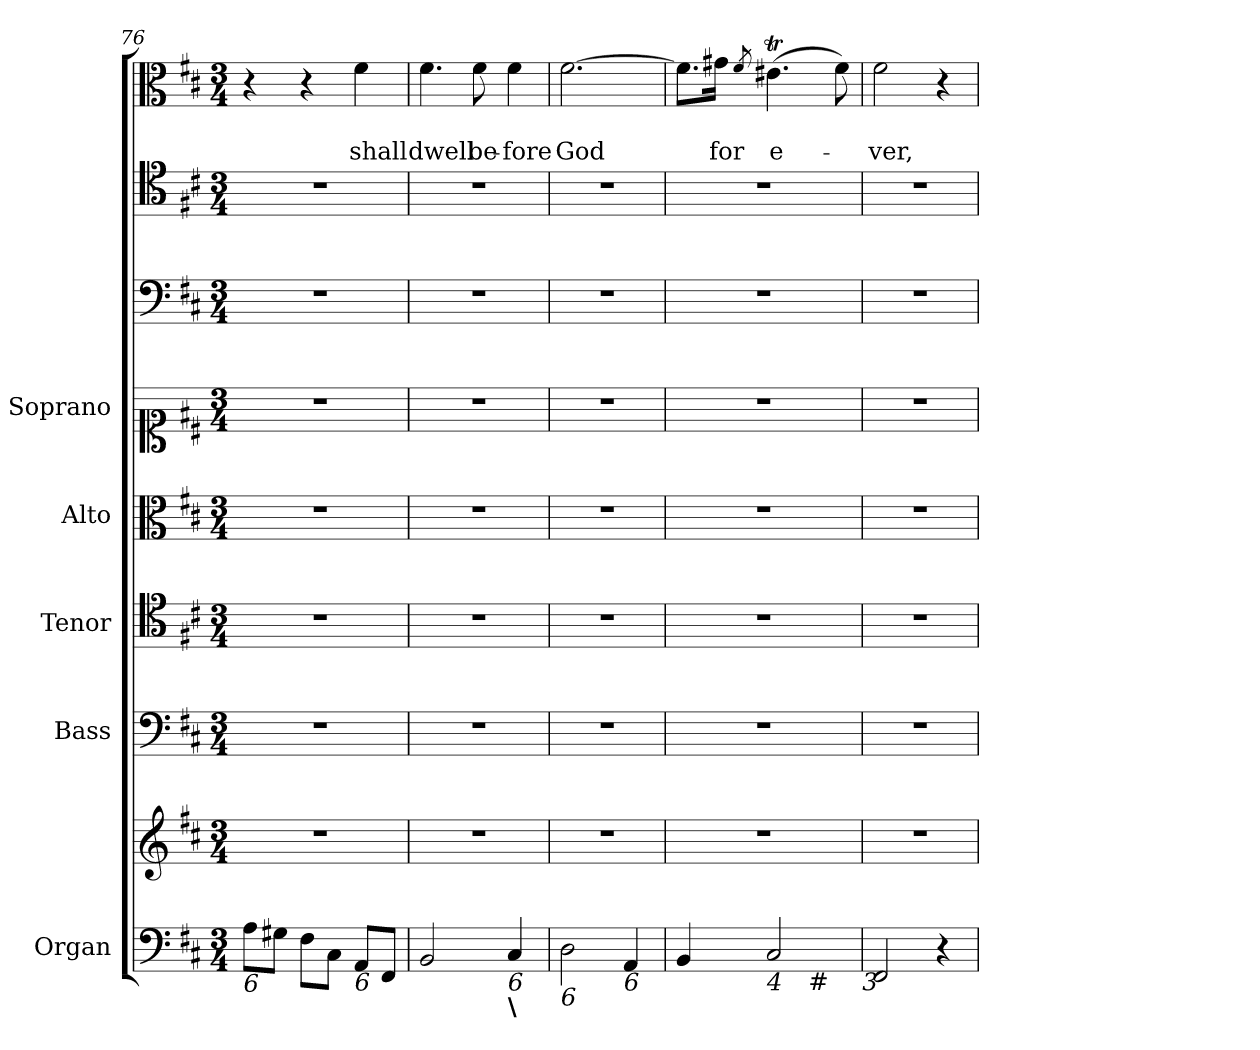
**kern	**kern	**kern	**kern	**kern	**kern	**kern	**kern	**kern	**text	**text
*part8	*part8	*part7	*part6	*part5	*part4	*part3	*part2	*part1	*part1	*part1
*staff9	*staff8	*staff7	*staff6	*staff5	*staff4	*staff3	*staff2	*staff1	*staff1	*staff1
*I"Organ	*	*I"Bass	*I"Tenor	*I"Alto	*I"Soprano	*	*	*	*	*
*I'Org.	*	*I'B	*I'T	*I'A	*I'S	*	*	*	*	*
*clefF4	*clefG2	*clefF4	*clefC4	*clefC3	*clefC1	*clefF4	*clefC4	*clefC3	*	*
*k[f#c#]	*k[f#c#]	*k[f#c#]	*k[f#c#]	*k[f#c#]	*k[f#c#]	*k[f#c#]	*k[f#c#]	*k[f#c#]	*	*
*D:	*D:	*D:	*D:	*D:	*D:	*D:	*D:	*D:	*	*
*M3/4	*M3/4	*M3/4	*M3/4	*M3/4	*M3/4	*M3/4	*M3/4	*M3/4	*	*
=76	=76	=76	=76	=76	=76	=76	=76	=76	=76	=76
!LO:TX:b:i:t=6	!	!	!	!	!	!	!	!	!	!
8A\L	2.r	2.r	2.r	2.r	2.r	2.r	2.r	4r	.	.
8G#X\J	.	.	.	.	.	.	.	.	.	.
8F#\L	.	.	.	.	.	.	.	4r	.	.
8C#\J	.	.	.	.	.	.	.	.	.	.
!LO:TX:b:i:t=6	!	!	!	!	!	!	!	!	!	!
!	!	!	!	!	!	!	!	!	!	!LO:LY:b
8AA/L	.	.	.	.	.	.	.	4f#\	.	shall
8FF#/J	.	.	.	.	.	.	.	.	.	.
=77	=77	=77	=77	=77	=77	=77	=77	=77	=77	=77
!	!	!	!	!	!	!	!	!	!	!LO:LY:b
2BB/	2.r	2.r	2.r	2.r	2.r	2.r	2.r	4.f#\	.	dwell
!	!	!	!	!	!	!	!	!	!	!LO:LY:b
.	.	.	.	.	.	.	.	8f#\	.	be-
!LO:TX:b:i:t=6	!	!	!	!	!	!	!	!	!	!
!LO:TX:b:B:t=\	!	!	!	!	!	!	!	!	!	!
!	!	!	!	!	!	!	!	!	!	!LO:LY:b
4C#/	.	.	.	.	.	.	.	4f#\	.	-fore
=78	=78	=78	=78	=78	=78	=78	=78	=78	=78	=78
!LO:TX:b:i:t=6	!	!	!	!	!	!	!	!	!	!
!	!	!	!	!	!	!	!	!	!	!LO:LY:b
2D\	2.r	2.r	2.r	2.r	2.r	2.r	2.r	[2.f#\	.	God
!LO:TX:b:i:t=6	!	!	!	!	!	!	!	!	!	!
4AA/	.	.	.	.	.	.	.	.	.	.
=79	=79	=79	=79	=79	=79	=79	=79	=79	=79	=79
!LO:TX:b:B:t=\	!	!	!	!	!	!	!	!	!	!
!LO:TX:b:i:t=6	!	!	!	!	!	!	!	!	!	!
!LO:TX:b:i:t=5	!	!	!	!	!	!	!	!	!	!
*^	*	*	*	*	*	*	*	*	*	*
4BB/	2ryy	2.r	2.r	2.r	2.r	2.r	2.r	2.r	8.f#\L]	.	.
!	!	!	!	!	!	!	!	!	!	!	!LO:LY:b
.	.	.	.	.	.	.	.	.	16g#X\Jk	.	for
.	.	.	.	.	.	.	.	.	8qf#/	.	.
!LO:TX:b:i:t=4	!	!	!	!	!	!	!	!	!	!	!
!	!	!	!	!	!	!	!	!	!	!	!LO:LY:b
2C#/	.	.	.	.	.	.	.	.	(>4.e#Xt\	.	e-
!	!LO:TX:b:t=#	!	!	!	!	!	!	!	!	!	!
.	4ryy	.	.	.	.	.	.	.	.	.	.
.	.	.	.	.	.	.	.	.	8f#\)	.	.
!LO:TX:b:i:t=3	!	!	!	!	!	!	!	!	!	!	!
=80	=80	=80	=80	=80	=80	=80	=80	=80	=80	=80	=80
!	!	!	!	!	!	!	!	!	!	!	!LO:LY:b
*v	*v	*	*	*	*	*	*	*	*	*	*
2FF#/	2.r	2.r	2.r	2.r	2.r	2.r	2.r	2f#\	.	-ver,
4r	.	.	.	.	.	.	.	4r	.	.
=	=	=	=	=	=	=	=	=	=	=
*-	*-	*-	*-	*-	*-	*-	*-	*-	*-	*-
